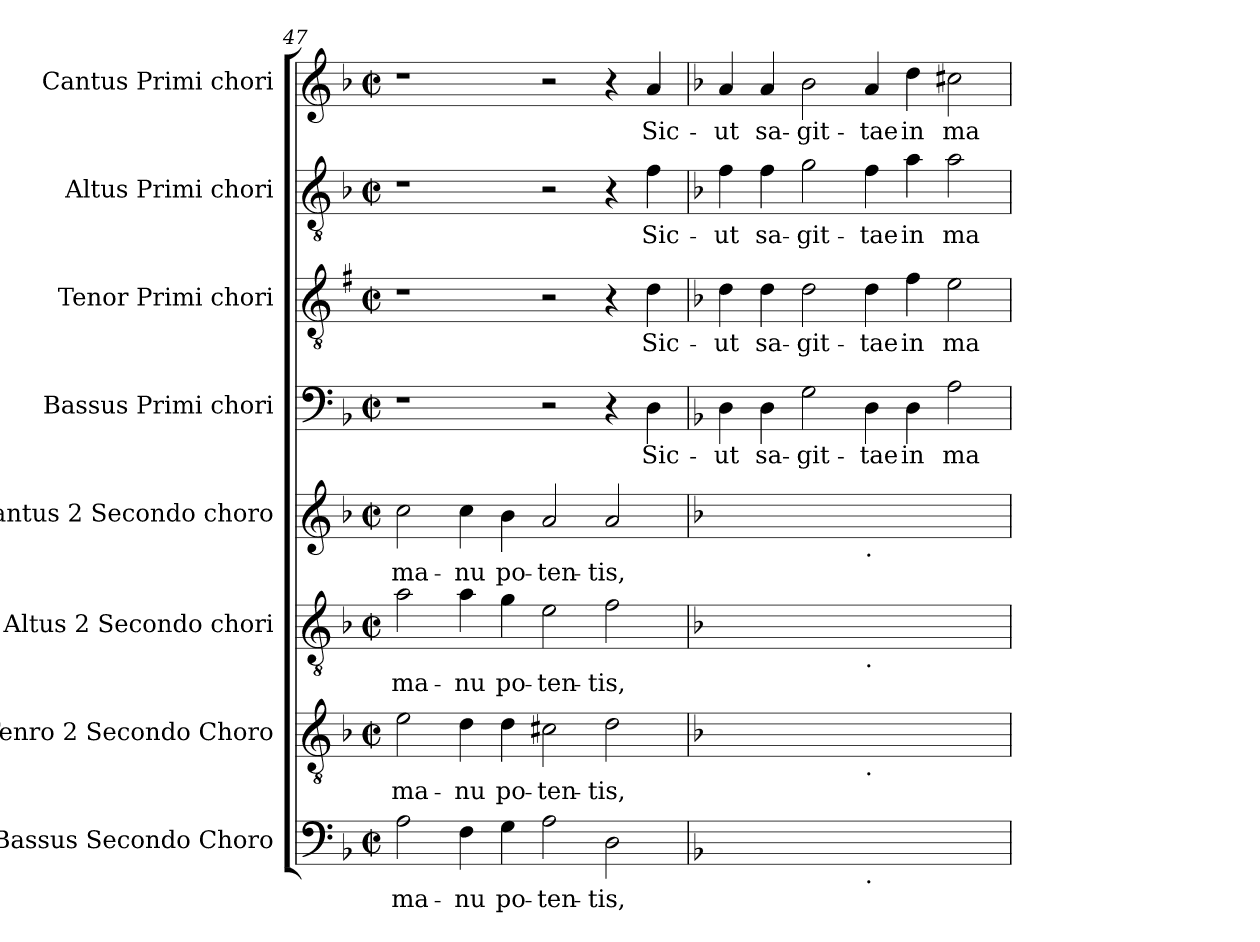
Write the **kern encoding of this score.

**kern	**text	**kern	**text	**kern	**text	**kern	**text	**kern	**text	**kern	**text	**kern	**text	**kern	**text
*part8	*part8	*part7	*part7	*part6	*part6	*part5	*part5	*part4	*part4	*part3	*part3	*part2	*part2	*part1	*part1
*staff8	*staff8	*staff7	*staff7	*staff6	*staff6	*staff5	*staff5	*staff4	*staff4	*staff3	*staff3	*staff2	*staff2	*staff1	*staff1
*I"Bassus  Secondo Choro	*	*I"Tenro 2  Secondo Choro	*	*I"Altus 2  Secondo chori	*	*I"Cantus 2  Secondo choro	*	*I"Bassus  Primi chori	*	*I"Tenor  Primi chori	*	*I"Altus  Primi chori	*	*I"Cantus  Primi chori	*
*I'Ch	*	*I'Ch	*	*I'Ch	*	*I'Ch	*	*I'Ch	*	*I'Ch	*	*I'Ch	*	*I'Ch	*
*clefF4	*	*clefGv2	*	*clefGv2	*	*clefG2	*	*clefF4	*	*clefGv2	*	*clefGv2	*	*clefG2	*
*k[b-]	*	*k[b-]	*	*k[b-]	*	*k[b-]	*	*k[b-]	*	*k[f#]	*	*k[b-]	*	*k[b-]	*
*F:	*	*F:	*	*F:	*	*F:	*	*F:	*	*G:	*	*F:	*	*F:	*
*M2/2	*	*M2/2	*	*M2/2	*	*M2/2	*	*M2/2	*	*M2/2	*	*M2/2	*	*M2/2	*
*met(c|)	*	*met(c|)	*	*met(c|)	*	*met(c|)	*	*met(c|)	*	*met(c|)	*	*met(c|)	*	*met(c|)	*
=47	=47	=47	=47	=47	=47	=47	=47	=47	=47	=47	=47	=47	=47	=47	=47
!	!LO:LY:b:cj	!	!LO:LY:b:cj	!	!LO:LY:b:cj	!	!LO:LY:b:cj	!	!	!	!	!	!	!	!
2A\	ma-	2e\	ma-	2a\	ma-	2cc\	ma-	1r	.	1r	.	1r	.	1r	.
!	!LO:LY:b:cj	!	!LO:LY:b:cj	!	!LO:LY:b:cj	!	!LO:LY:b:cj	!	!	!	!	!	!	!	!
4F\	-nu	4d\	-nu	4a\	-nu	4cc\	-nu	.	.	.	.	.	.	.	.
!	!LO:LY:b:cj	!	!LO:LY:b:cj	!	!LO:LY:b:cj	!	!LO:LY:b:cj	!	!	!	!	!	!	!	!
4G\	po-	4d\	po-	4g\	po-	4b-\	po-	.	.	.	.	.	.	.	.
!	!LO:LY:b:cj	!	!LO:LY:b:cj	!	!LO:LY:b:cj	!	!LO:LY:b:cj	!	!	!	!	!	!	!	!
2A\	-ten-	2c#X\	-ten-	2e\	-ten-	2a/	-ten-	2r	.	2r	.	2r	.	2r	.
!	!LO:LY:b:cj	!	!LO:LY:b:cj	!	!LO:LY:b:cj	!	!LO:LY:b:cj	!	!	!	!	!	!	!	!
2D\	-tis,	2d\	-tis,	2f\	-tis,	2a/	-tis,	4r	.	4r	.	4r	.	4r	.
!	!	!	!	!	!	!	!	!	!LO:LY:b:cj	!	!LO:LY:b:cj	!	!LO:LY:b:cj	!	!LO:LY:b:cj
.	.	.	.	.	.	.	.	4D\	Sic-	4d\	Sic-	4f\	Sic-	4a/	Sic-
!!LO:LB:g=z
=48	=48	=48	=48	=48	=48	=48	=48	=48	=48	=48	=48	=48	=48	=48	=48
*	*	*	*	*	*	*	*	*	*	*k[b-]	*	*	*	*	*
*	*	*	*	*	*	*	*	*	*	*F:	*	*	*	*	*
!	!	!	!	!	!	!	!	!	!LO:LY:b:cj	!	!LO:LY:b:cj	!	!LO:LY:b:cj	!	!LO:LY:b:cj
1ryy	.	1ryy	.	1ryy	.	1ryy	.	4D\	-ut	4d\	-ut	4f\	-ut	4a/	-ut
!	!	!	!	!	!	!	!	!	!LO:LY:b:cj	!	!LO:LY:b:cj	!	!LO:LY:b:cj	!	!LO:LY:b:cj
.	.	.	.	.	.	.	.	4D\	sa-	4d\	sa-	4f\	sa-	4a/	sa-
!	!	!	!	!	!	!	!	!	!LO:LY:b:cj	!	!LO:LY:b:cj	!	!LO:LY:b:cj	!	!LO:LY:b:cj
.	.	.	.	.	.	.	.	2G\	-git-	2d\	-git-	2g\	-git-	2b-\	-git-
!	!	!	!	!	!	!LO:TX:b:t=.	!	!	!	!	!	!	!	!	!
!	!	!	!	!LO:TX:b:t=.	!	!	!	!	!	!	!	!	!	!	!
!	!	!LO:TX:b:t=.	!	!	!	!	!	!	!	!	!	!	!	!	!
!LO:TX:b:t=.	!	!	!	!	!	!	!	!	!	!	!	!	!	!	!
!	!	!	!	!	!	!	!	!	!LO:LY:b:cj	!	!LO:LY:b:cj	!	!LO:LY:b:cj	!	!LO:LY:b:cj
1ryy	.	1ryy	.	1ryy	.	1ryy	.	4D\	-tae	4d\	-tae	4f\	-tae	4a/	-tae
!	!	!	!	!	!	!	!	!	!LO:LY:b:cj	!	!LO:LY:b:cj	!	!LO:LY:b:cj	!	!LO:LY:b:cj
.	.	.	.	.	.	.	.	4D\	in	4f\	in	4a\	in	4dd\	in
!	!	!	!	!	!	!	!	!	!LO:LY:b:cj	!	!LO:LY:b:cj	!	!LO:LY:b:cj	!	!LO:LY:b:cj
.	.	.	.	.	.	.	.	2A\	ma-	2e\	ma-	2a\	ma-	2cc#X\	ma-
=	=	=	=	=	=	=	=	=	=	=	=	=	=	=	=
*-	*-	*-	*-	*-	*-	*-	*-	*-	*-	*-	*-	*-	*-	*-	*-
